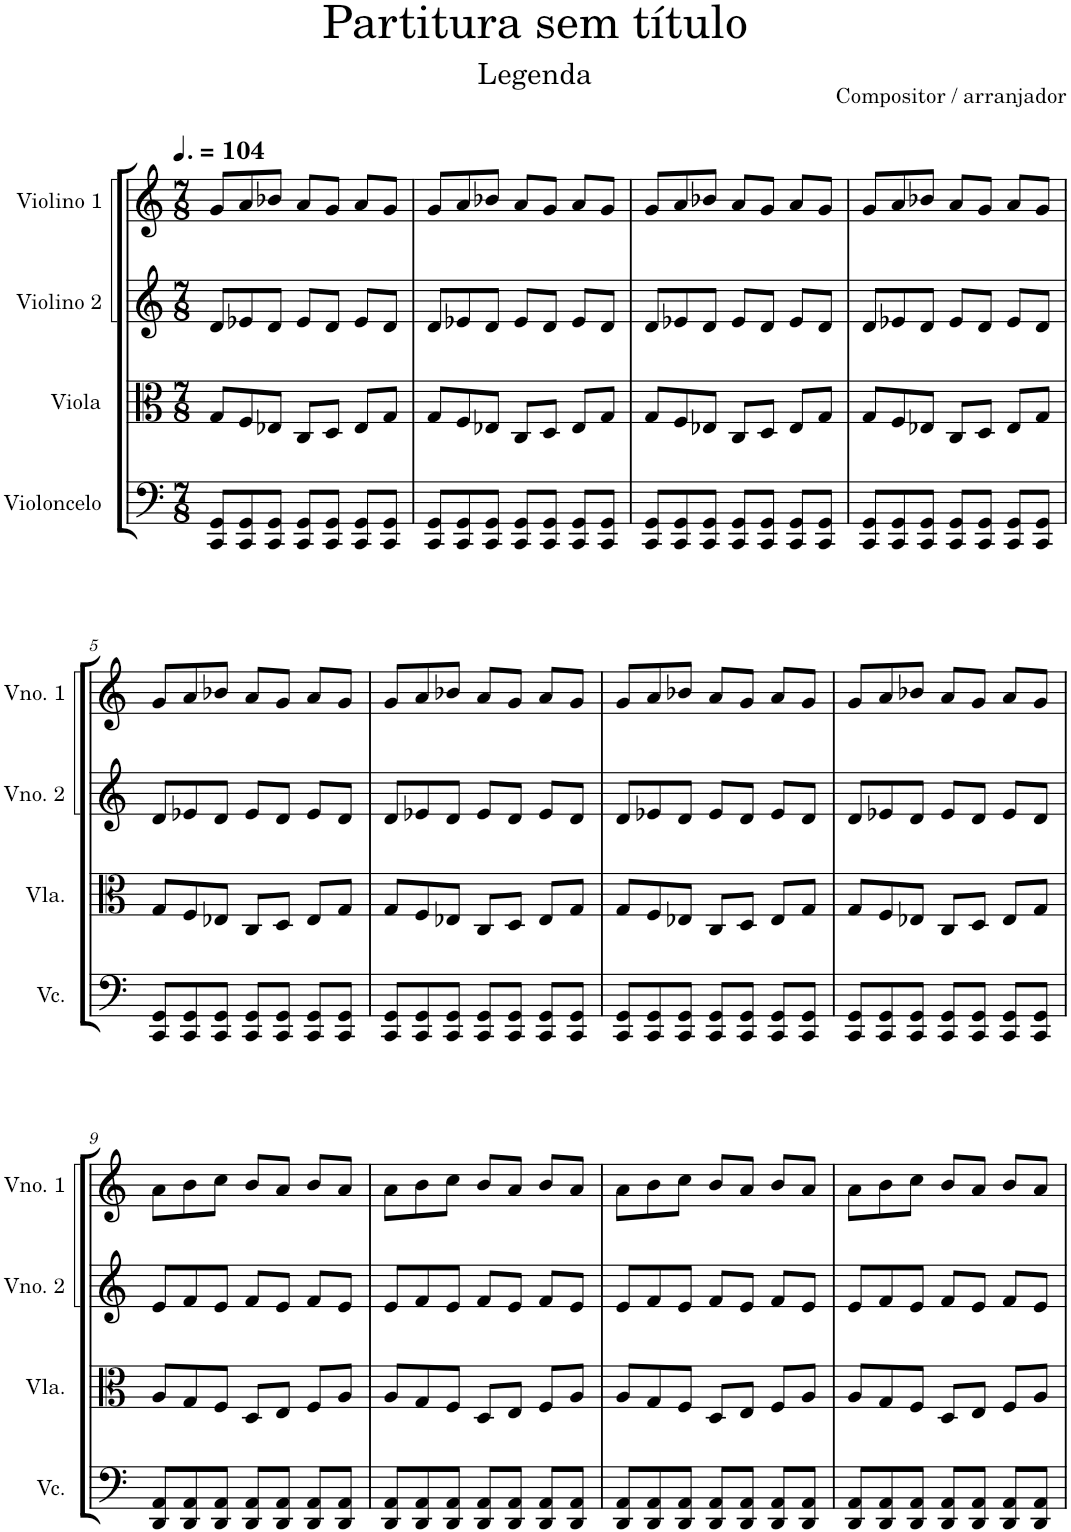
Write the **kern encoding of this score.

**kern	**kern	**kern	**kern
*part4	*part3	*part2	*part1
*staff4	*staff3	*staff2	*staff1
*I"Violoncelo	*I"Viola	*I"Violino 2	*I"Violino 1
*I'Vc.	*I'Vla.	*I'Vno. 2	*I'Vno. 1
*clefF4	*clefC3	*clefG2	*clefG2
*k[]	*k[]	*k[]	*k[]
*M7/8	*M7/8	*M7/8	*M7/8
*MM156	*MM156	*MM156	*MM156
=1	=1	=1	=1
8CC/ 8GG/L	8G/L	8d/L	8g/L
8CC/ 8GG/	8F/	8e-X/	8a/
8CC/ 8GG/J	8E-X/J	8d/J	8b-X/J
8CC/ 8GG/L	8C/L	8e-/L	8a/L
8CC/ 8GG/J	8D/J	8d/J	8g/J
8CC/ 8GG/L	8E-/L	8e-/L	8a/L
8CC/ 8GG/J	8G/J	8d/J	8g/J
=2	=2	=2	=2
8CC/ 8GG/L	8G/L	8d/L	8g/L
8CC/ 8GG/	8F/	8e-X/	8a/
8CC/ 8GG/J	8E-X/J	8d/J	8b-X/J
8CC/ 8GG/L	8C/L	8e-/L	8a/L
8CC/ 8GG/J	8D/J	8d/J	8g/J
8CC/ 8GG/L	8E-/L	8e-/L	8a/L
8CC/ 8GG/J	8G/J	8d/J	8g/J
=3	=3	=3	=3
8CC/ 8GG/L	8G/L	8d/L	8g/L
8CC/ 8GG/	8F/	8e-X/	8a/
8CC/ 8GG/J	8E-X/J	8d/J	8b-X/J
8CC/ 8GG/L	8C/L	8e-/L	8a/L
8CC/ 8GG/J	8D/J	8d/J	8g/J
8CC/ 8GG/L	8E-/L	8e-/L	8a/L
8CC/ 8GG/J	8G/J	8d/J	8g/J
=4	=4	=4	=4
8CC/ 8GG/L	8G/L	8d/L	8g/L
8CC/ 8GG/	8F/	8e-X/	8a/
8CC/ 8GG/J	8E-X/J	8d/J	8b-X/J
8CC/ 8GG/L	8C/L	8e-/L	8a/L
8CC/ 8GG/J	8D/J	8d/J	8g/J
8CC/ 8GG/L	8E-/L	8e-/L	8a/L
8CC/ 8GG/J	8G/J	8d/J	8g/J
!!LO:LB:g=z
=5	=5	=5	=5
8CC/ 8GG/L	8G/L	8d/L	8g/L
8CC/ 8GG/	8F/	8e-X/	8a/
8CC/ 8GG/J	8E-X/J	8d/J	8b-X/J
8CC/ 8GG/L	8C/L	8e-/L	8a/L
8CC/ 8GG/J	8D/J	8d/J	8g/J
8CC/ 8GG/L	8E-/L	8e-/L	8a/L
8CC/ 8GG/J	8G/J	8d/J	8g/J
=6	=6	=6	=6
8CC/ 8GG/L	8G/L	8d/L	8g/L
8CC/ 8GG/	8F/	8e-X/	8a/
8CC/ 8GG/J	8E-X/J	8d/J	8b-X/J
8CC/ 8GG/L	8C/L	8e-/L	8a/L
8CC/ 8GG/J	8D/J	8d/J	8g/J
8CC/ 8GG/L	8E-/L	8e-/L	8a/L
8CC/ 8GG/J	8G/J	8d/J	8g/J
=7	=7	=7	=7
8CC/ 8GG/L	8G/L	8d/L	8g/L
8CC/ 8GG/	8F/	8e-X/	8a/
8CC/ 8GG/J	8E-X/J	8d/J	8b-X/J
8CC/ 8GG/L	8C/L	8e-/L	8a/L
8CC/ 8GG/J	8D/J	8d/J	8g/J
8CC/ 8GG/L	8E-/L	8e-/L	8a/L
8CC/ 8GG/J	8G/J	8d/J	8g/J
=8	=8	=8	=8
8CC/ 8GG/L	8G/L	8d/L	8g/L
8CC/ 8GG/	8F/	8e-X/	8a/
8CC/ 8GG/J	8E-X/J	8d/J	8b-X/J
8CC/ 8GG/L	8C/L	8e-/L	8a/L
8CC/ 8GG/J	8D/J	8d/J	8g/J
8CC/ 8GG/L	8E-/L	8e-/L	8a/L
8CC/ 8GG/J	8G/J	8d/J	8g/J
!!LO:LB:g=z
=9	=9	=9	=9
8DD/ 8AA/L	8A/L	8e/L	8a\L
8DD/ 8AA/	8G/	8f/	8b\
8DD/ 8AA/J	8F/J	8e/J	8cc\J
8DD/ 8AA/L	8D/L	8f/L	8b/L
8DD/ 8AA/J	8E/J	8e/J	8a/J
8DD/ 8AA/L	8F/L	8f/L	8b/L
8DD/ 8AA/J	8A/J	8e/J	8a/J
=10	=10	=10	=10
8DD/ 8AA/L	8A/L	8e/L	8a\L
8DD/ 8AA/	8G/	8f/	8b\
8DD/ 8AA/J	8F/J	8e/J	8cc\J
8DD/ 8AA/L	8D/L	8f/L	8b/L
8DD/ 8AA/J	8E/J	8e/J	8a/J
8DD/ 8AA/L	8F/L	8f/L	8b/L
8DD/ 8AA/J	8A/J	8e/J	8a/J
=11	=11	=11	=11
8DD/ 8AA/L	8A/L	8e/L	8a\L
8DD/ 8AA/	8G/	8f/	8b\
8DD/ 8AA/J	8F/J	8e/J	8cc\J
8DD/ 8AA/L	8D/L	8f/L	8b/L
8DD/ 8AA/J	8E/J	8e/J	8a/J
8DD/ 8AA/L	8F/L	8f/L	8b/L
8DD/ 8AA/J	8A/J	8e/J	8a/J
=12	=12	=12	=12
8DD/ 8AA/L	8A/L	8e/L	8a\L
8DD/ 8AA/	8G/	8f/	8b\
8DD/ 8AA/J	8F/J	8e/J	8cc\J
8DD/ 8AA/L	8D/L	8f/L	8b/L
8DD/ 8AA/J	8E/J	8e/J	8a/J
8DD/ 8AA/L	8F/L	8f/L	8b/L
8DD/ 8AA/J	8A/J	8e/J	8a/J
=	=	=	=
*-	*-	*-	*-
